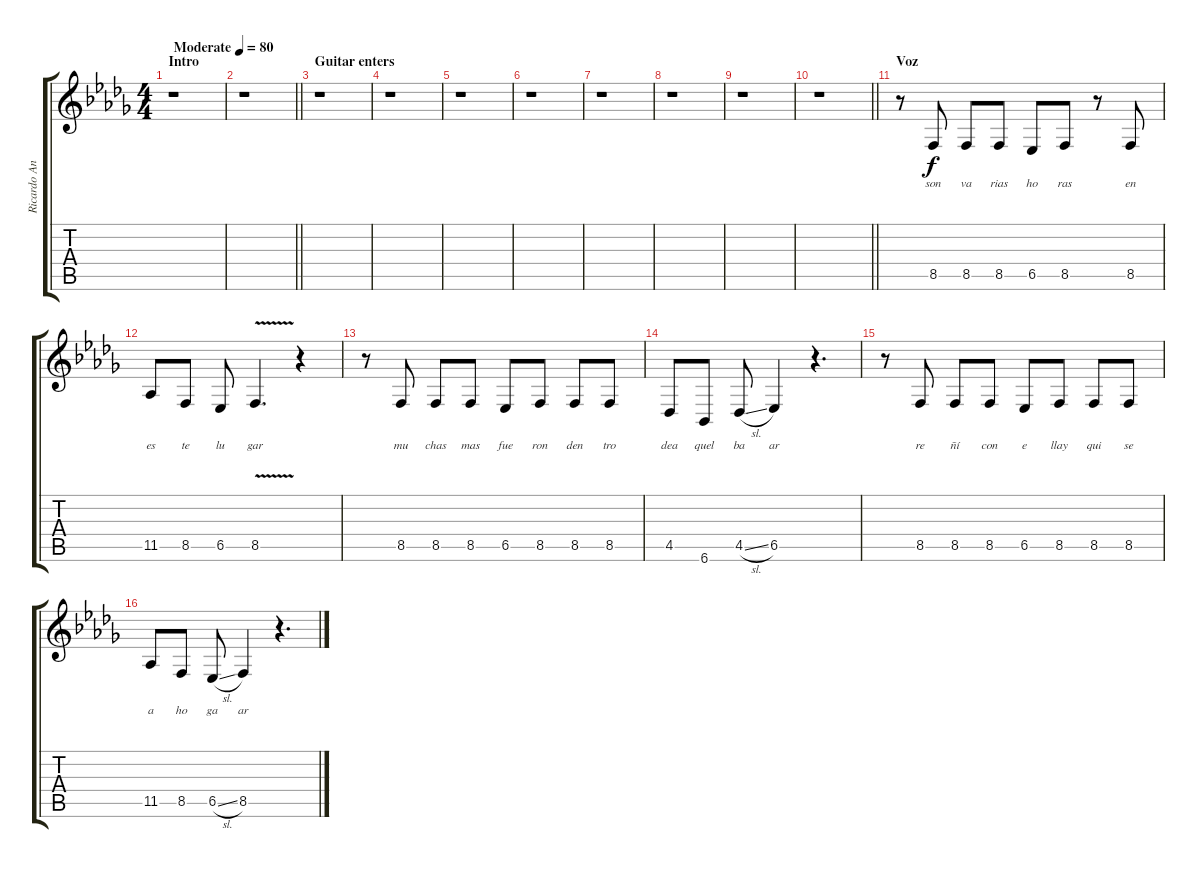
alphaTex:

\track ("Ricardo Andrade" "Ricardo An") {instrument tenorsax}
\staff {score tabs}
\tuning (E4 B3 G3 D3 A2 E2) {hide}
\ts (4 4)
\section ("" "Intro")
\tempo (80 "Moderate")
\clef g2
\ks bbminor
r.1{dy f instrument tenorsax} |
\barLineRight lightlight
r.1 |
\section ("" "Guitar enters")
r.1 |
r.1 |
r.1 |
r.1 |
r.1 |
r.1 |
r.1 |
\barLineRight lightlight
r.1 |
\section ("" "Voz")
r.8 8.5.8{lyrics (0 "son") lyrics (1 "") lyrics (2 "") lyrics (3 "") lyrics (4 "")} 8.5.8{lyrics (0 "va") lyrics (1 "") lyrics (2 "") lyrics (3 "") lyrics (4 "")} 8.5.8{lyrics (0 "rias") lyrics (1 "") lyrics (2 "") lyrics (3 "") lyrics (4 "")} 6.5.8{lyrics (0 "ho") lyrics (1 "") lyrics (2 "") lyrics (3 "") lyrics (4 "")} 8.5.8{lyrics (0 "ras") lyrics (1 "") lyrics (2 "") lyrics (3 "") lyrics (4 "")} r.8 8.5.8{lyrics (0 "en") lyrics (1 "") lyrics (2 "") lyrics (3 "") lyrics (4 "")} |
11.5.8{lyrics (0 "es") lyrics (1 "") lyrics (2 "") lyrics (3 "") lyrics (4 "")} 8.5.8{lyrics (0 "te") lyrics (1 "") lyrics (2 "") lyrics (3 "") lyrics (4 "")} 6.5.8{lyrics (0 "lu") lyrics (1 "") lyrics (2 "") lyrics (3 "") lyrics (4 "")} 8.5{v}.4{d lyrics (0 "gar") lyrics (1 "") lyrics (2 "") lyrics (3 "") lyrics (4 "")} r.4 |
r.8 8.5.8{lyrics (0 "mu") lyrics (1 "") lyrics (2 "") lyrics (3 "") lyrics (4 "")} 8.5.8{lyrics (0 "chas") lyrics (1 "") lyrics (2 "") lyrics (3 "") lyrics (4 "")} 8.5.8{lyrics (0 "mas") lyrics (1 "") lyrics (2 "") lyrics (3 "") lyrics (4 "")} 6.5.8{lyrics (0 "fue") lyrics (1 "") lyrics (2 "") lyrics (3 "") lyrics (4 "")} 8.5.8{lyrics (0 "ron") lyrics (1 "") lyrics (2 "") lyrics (3 "") lyrics (4 "")} 8.5.8{lyrics (0 "den") lyrics (1 "") lyrics (2 "") lyrics (3 "") lyrics (4 "")} 8.5.8{lyrics (0 "tro") lyrics (1 "") lyrics (2 "") lyrics (3 "") lyrics (4 "")} |
4.5.8{lyrics (0 "dea") lyrics (1 "") lyrics (2 "") lyrics (3 "") lyrics (4 "")} 6.6.8{lyrics (0 "quel") lyrics (1 "") lyrics (2 "") lyrics (3 "") lyrics (4 "")} 4.5{sl}.8{lyrics (0 "ba") lyrics (1 "") lyrics (2 "") lyrics (3 "") lyrics (4 "")} 6.5.4{lyrics (0 "ar") lyrics (1 "") lyrics (2 "") lyrics (3 "") lyrics (4 "")} r.4{d} |
r.8 8.5.8{lyrics (0 "re") lyrics (1 "") lyrics (2 "") lyrics (3 "") lyrics (4 "")} 8.5.8{lyrics (0 "ñí") lyrics (1 "") lyrics (2 "") lyrics (3 "") lyrics (4 "")} 8.5.8{lyrics (0 "con") lyrics (1 "") lyrics (2 "") lyrics (3 "") lyrics (4 "")} 6.5.8{lyrics (0 "e") lyrics (1 "") lyrics (2 "") lyrics (3 "") lyrics (4 "")} 8.5.8{lyrics (0 "llay") lyrics (1 "") lyrics (2 "") lyrics (3 "") lyrics (4 "")} 8.5.8{lyrics (0 "qui") lyrics (1 "") lyrics (2 "") lyrics (3 "") lyrics (4 "")} 8.5.8{lyrics (0 "se") lyrics (1 "") lyrics (2 "") lyrics (3 "") lyrics (4 "")} |
11.5.8{lyrics (0 "a") lyrics (1 "") lyrics (2 "") lyrics (3 "") lyrics (4 "")} 8.5.8{lyrics (0 "ho") lyrics (1 "") lyrics (2 "") lyrics (3 "") lyrics (4 "")} 6.5{sl}.8{lyrics (0 "ga") lyrics (1 "") lyrics (2 "") lyrics (3 "") lyrics (4 "")} 8.5.4{lyrics (0 "ar") lyrics (1 "") lyrics (2 "") lyrics (3 "") lyrics (4 "")} r.4{d}
